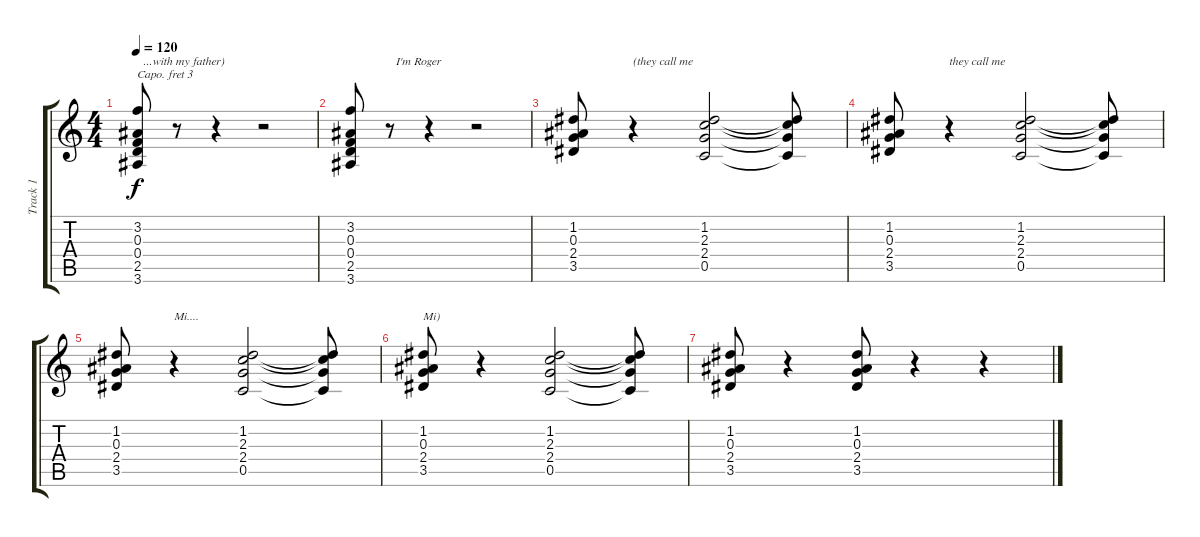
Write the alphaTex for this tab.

\track ("Track 1" "Track 1") {instrument acousticguitarsteel}
\staff {score tabs}
\capo 3
\tuning (E4 B3 G3 D3 A2 E2) {hide}
\ts (4 4)
\tempo 120
\clef g2
\ks c
(3.2 0.3 0.4 2.5 3.6).8{txt "  ...with my father)" dy f} r.8 r.4 r.2 |
(3.2 0.3 0.4 2.5 3.6).8 r.8{txt "  I'm Roger"} r.4 r.2 |
(1.2 0.3 2.4 3.5).8 r.4{txt "(they call me"} (1.2 2.3 2.4 0.5).2 (1.2{t} 2.3{t} 2.4{t} 0.5{t}).8 |
(1.2 0.3 2.4 3.5).8 r.4{txt "they call me"} (1.2 2.3 2.4 0.5).2 (1.2{t} 2.3{t} 2.4{t} 0.5{t}).8 |
(1.2 0.3 2.4 3.5).8 r.4{txt "Mi...."} (1.2 2.3 2.4 0.5).2 (1.2{t} 2.3{t} 2.4{t} 0.5{t}).8 |
(1.2 0.3 2.4 3.5).8{txt "Mi)"} r.4 (1.2 2.3 2.4 0.5).2 (1.2{t} 2.3{t} 2.4{t} 0.5{t}).8 |
(1.2 0.3 2.4 3.5).8 r.4 (1.2 0.3 2.4 3.5).8 r.4 r.4
